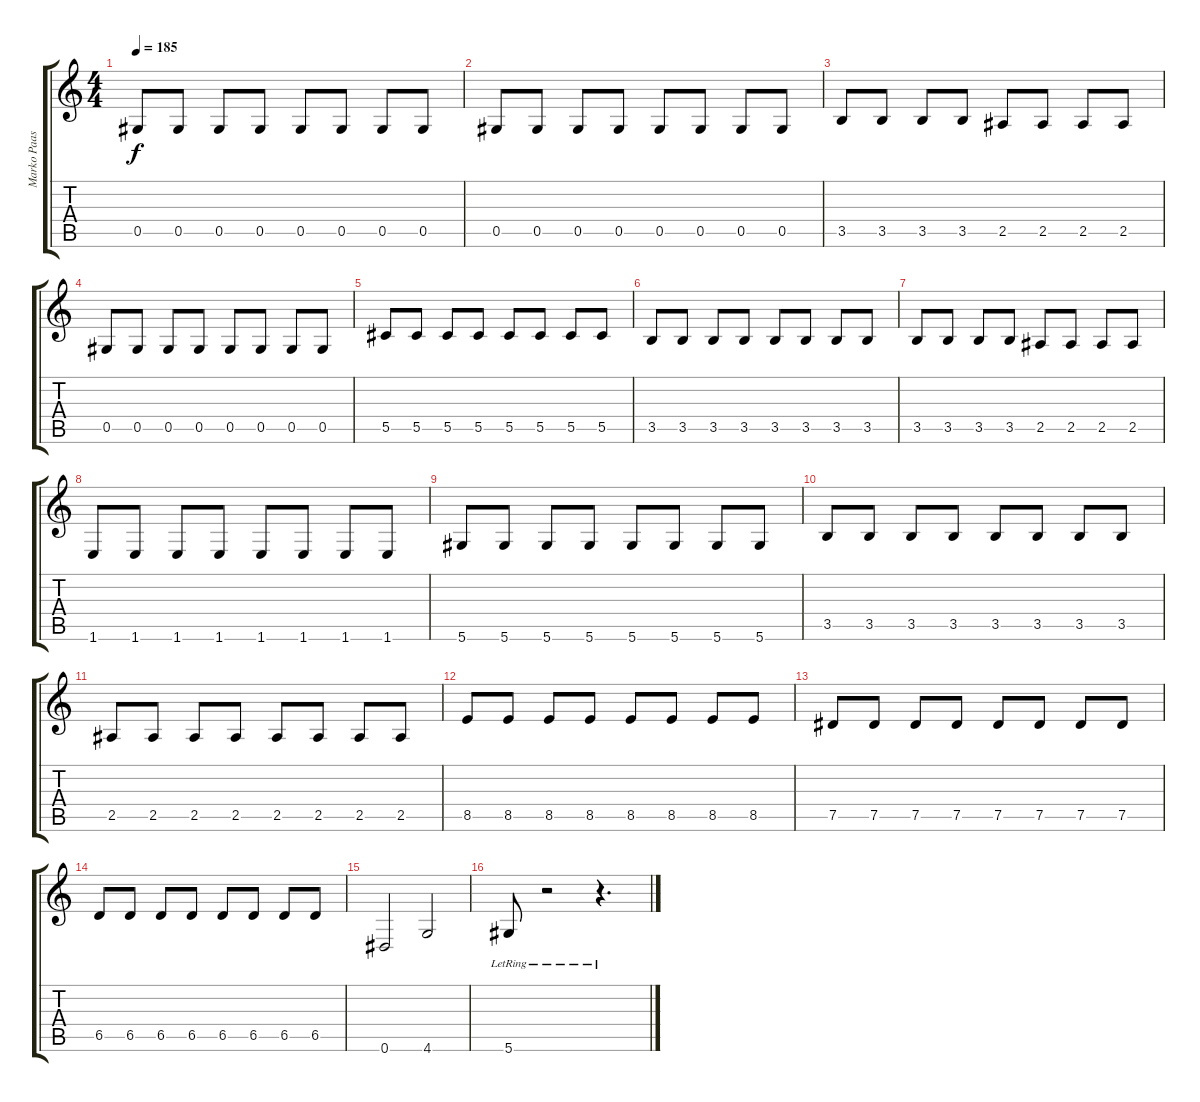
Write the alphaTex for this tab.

\track ("Marko Paasikoski" "Marko Paas") {instrument electricbasspick}
\staff {score tabs}
\tuning (Eb4 Bb3 Gb3 Db3 Ab2 Eb2) {hide}
\ts (4 4)
\tempo 185
\clef g2
\ks c
0.5.8{dy f} 0.5.8 0.5.8 0.5.8 0.5.8 0.5.8 0.5.8 0.5.8 |
0.5.8 0.5.8 0.5.8 0.5.8 0.5.8 0.5.8 0.5.8 0.5.8 |
3.5.8 3.5.8 3.5.8 3.5.8 2.5.8 2.5.8 2.5.8 2.5.8 |
0.5.8 0.5.8 0.5.8 0.5.8 0.5.8 0.5.8 0.5.8 0.5.8 |
5.5.8 5.5.8 5.5.8 5.5.8 5.5.8 5.5.8 5.5.8 5.5.8 |
3.5.8 3.5.8 3.5.8 3.5.8 3.5.8 3.5.8 3.5.8 3.5.8 |
3.5.8 3.5.8 3.5.8 3.5.8 2.5.8 2.5.8 2.5.8 2.5.8 |
1.6.8 1.6.8 1.6.8 1.6.8 1.6.8 1.6.8 1.6.8 1.6.8 |
5.6.8 5.6.8 5.6.8 5.6.8 5.6.8 5.6.8 5.6.8 5.6.8 |
3.5.8 3.5.8 3.5.8 3.5.8 3.5.8 3.5.8 3.5.8 3.5.8 |
2.5.8 2.5.8 2.5.8 2.5.8 2.5.8 2.5.8 2.5.8 2.5.8 |
8.5.8 8.5.8 8.5.8 8.5.8 8.5.8 8.5.8 8.5.8 8.5.8 |
7.5.8 7.5.8 7.5.8 7.5.8 7.5.8 7.5.8 7.5.8 7.5.8 |
6.5.8 6.5.8 6.5.8 6.5.8 6.5.8 6.5.8 6.5.8 6.5.8 |
0.6.2 4.6.2 |
5.6{lr}.8 r.2 r.4{d}
